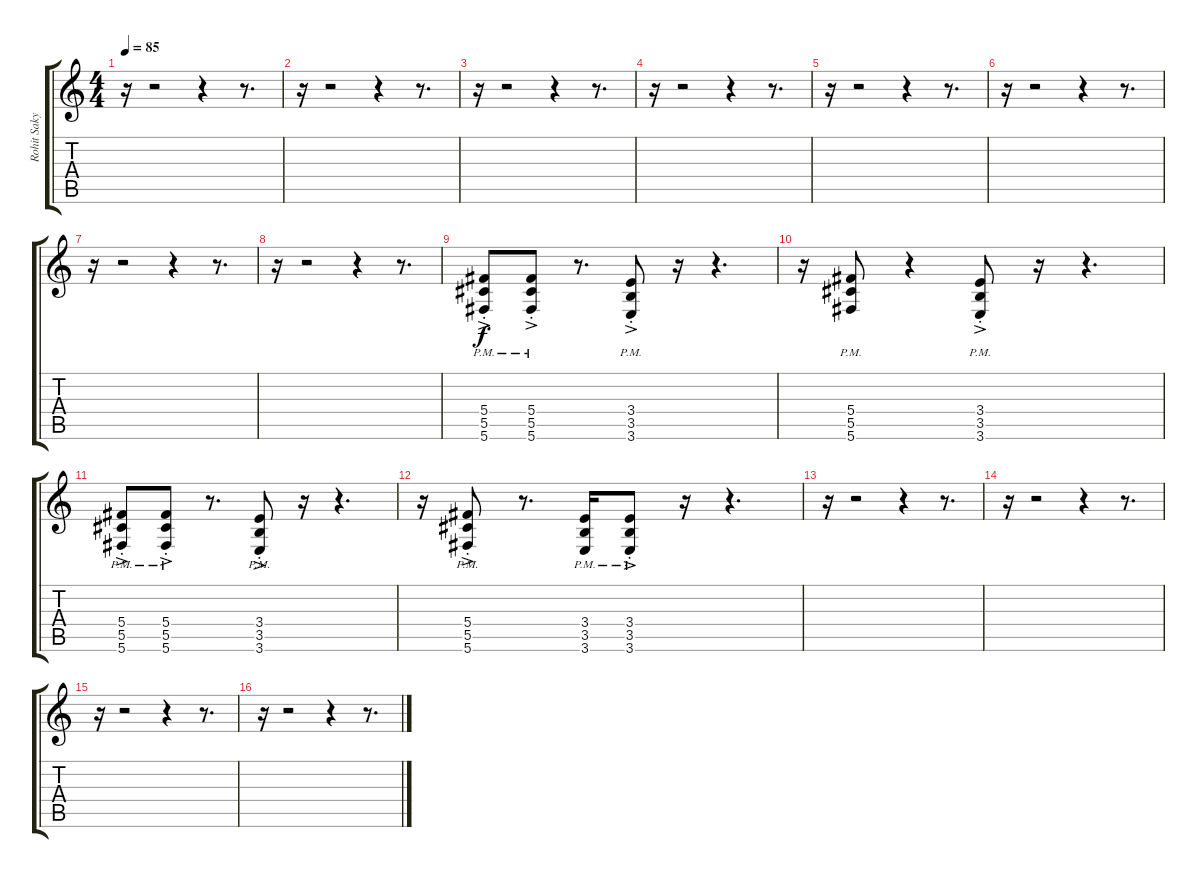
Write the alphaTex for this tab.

\track ("Rohit Sakya - Rythms" "Rohit Saky") {instrument overdrivenguitar}
\staff {score tabs}
\tuning (Eb4 Bb3 Gb3 Db3 Ab2 Db2) {hide}
\ts (4 4)
\tempo 85
\clef g2
\ks c
r.16{dy f} r.2 r.4 r.8{d} |
r.16 r.2 r.4 r.8{d} |
r.16 r.2 r.4 r.8{d} |
r.16 r.2 r.4 r.8{d} |
r.16 r.2 r.4 r.8{d} |
r.16 r.2 r.4 r.8{d} |
r.16 r.2 r.4 r.8{d} |
r.16 r.2 r.4 r.8{d} |
(5.4{pm} 5.5{pm} 5.6{ac pm st}).8 (5.4{pm} 5.5{pm} 5.6{ac pm st}).8 r.8{d} (3.4{pm} 3.5{pm} 3.6{ac pm st}).8 r.16 r.4{d} |
r.16 (5.4{pm} 5.5{pm} 5.6{pm}).8 r.4 (3.4{pm} 3.5{pm} 3.6{ac pm st}).8 r.16 r.4{d} |
(5.4{pm} 5.5{pm} 5.6{ac pm st}).8 (5.4{pm} 5.5{pm} 5.6{ac pm st}).8 r.8{d} (3.4{pm} 3.5{pm} 3.6{ac pm st}).8 r.16 r.4{d} |
r.16 (5.4{pm} 5.5{pm} 5.6{ac pm st}).8 r.8{d} (3.4{pm} 3.5{pm} 3.6{pm}).16 (3.4{pm} 3.5{pm} 3.6{ac pm st}).8 r.16 r.4{d} |
r.16 r.2 r.4 r.8{d} |
r.16 r.2 r.4 r.8{d} |
r.16 r.2 r.4 r.8{d} |
r.16 r.2 r.4 r.8{d}
